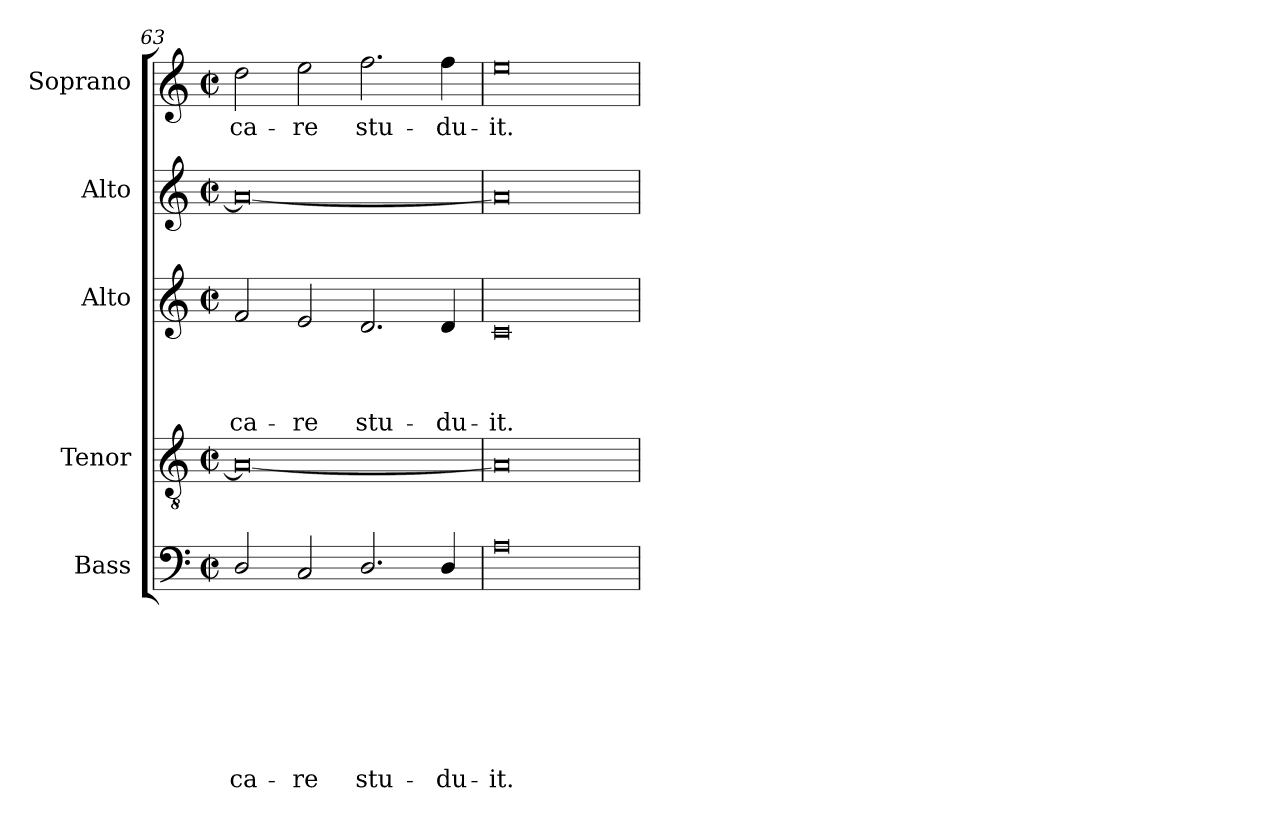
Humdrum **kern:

**kern	**text	**text	**text	**text	**text	**text	**text	**text	**kern	**text	**kern	**text	**text	**text	**text	**kern	**text	**kern	**text
*part5	*part5	*part5	*part5	*part5	*part5	*part5	*part5	*part5	*part4	*part4	*part3	*part3	*part3	*part3	*part3	*part2	*part2	*part1	*part1
*staff5	*staff5	*staff5	*staff5	*staff5	*staff5	*staff5	*staff5	*staff5	*staff4	*staff4	*staff3	*staff3	*staff3	*staff3	*staff3	*staff2	*staff2	*staff1	*staff1
*I"Bass	*	*	*	*	*	*	*	*	*I"Tenor	*	*I"Alto	*	*	*	*	*I"Alto	*	*I"Soprano	*
*I'B.	*	*	*	*	*	*	*	*	*I'T.	*	*I'A.	*	*	*	*	*I'A.	*	*I'S.	*
*clefF4	*	*	*	*	*	*	*	*	*clefGv2	*	*clefG2	*	*	*	*	*clefG2	*	*clefG2	*
*k[]	*	*	*	*	*	*	*	*	*k[]	*	*k[]	*	*	*	*	*k[]	*	*k[]	*
*C:	*	*	*	*	*	*	*	*	*C:	*	*C:	*	*	*	*	*C:	*	*C:	*
*M2/2	*	*	*	*	*	*	*	*	*M2/2	*	*M2/2	*	*	*	*	*M2/2	*	*M2/2	*
*met(c|)	*	*	*	*	*	*	*	*	*met(c|)	*	*met(c|)	*	*	*	*	*met(c|)	*	*met(c|)	*
=63	=63	=63	=63	=63	=63	=63	=63	=63	=63	=63	=63	=63	=63	=63	=63	=63	=63	=63	=63
!	!	!	!	!	!	!	!	!LO:LY:b	!	!	!	!	!	!	!LO:LY:b:rj	!	!	!	!LO:LY:b:rj
2D/	.	.	.	.	.	.	.	-ca-	0A_	.	2f/	.	.	.	-ca-	0a_	.	2dd\	-ca-
!	!	!	!	!	!	!	!	!LO:LY:b	!	!	!	!	!	!	!LO:LY:b:rj	!	!	!	!LO:LY:b:rj
2C/	.	.	.	.	.	.	.	-re	.	.	2e/	.	.	.	-re	.	.	2ee\	-re
!	!	!	!	!	!	!	!	!LO:LY:b	!	!	!	!	!	!	!LO:LY:b:rj	!	!	!	!LO:LY:b:rj
2.D/	.	.	.	.	.	.	.	stu-	.	.	2.d/	.	.	.	stu-	.	.	2.ff\	stu-
!	!	!	!	!	!	!	!	!LO:LY:b	!	!	!	!	!	!	!LO:LY:b:rj	!	!	!	!LO:LY:b:rj
4D/	.	.	.	.	.	.	.	-du-	.	.	4d/	.	.	.	-du-	.	.	4ff\	-du-
=64	=64	=64	=64	=64	=64	=64	=64	=64	=64	=64	=64	=64	=64	=64	=64	=64	=64	=64	=64
!	!	!	!	!	!	!	!	!LO:LY:b	!	!	!	!	!	!	!LO:LY:b:rj	!	!	!	!LO:LY:b:rj
0A	.	.	.	.	.	.	.	-it.	0A]	.	0c	.	.	.	-it.	0a]	.	0ee	-it.
=	=	=	=	=	=	=	=	=	=	=	=	=	=	=	=	=	=	=	=
*-	*-	*-	*-	*-	*-	*-	*-	*-	*-	*-	*-	*-	*-	*-	*-	*-	*-	*-	*-
